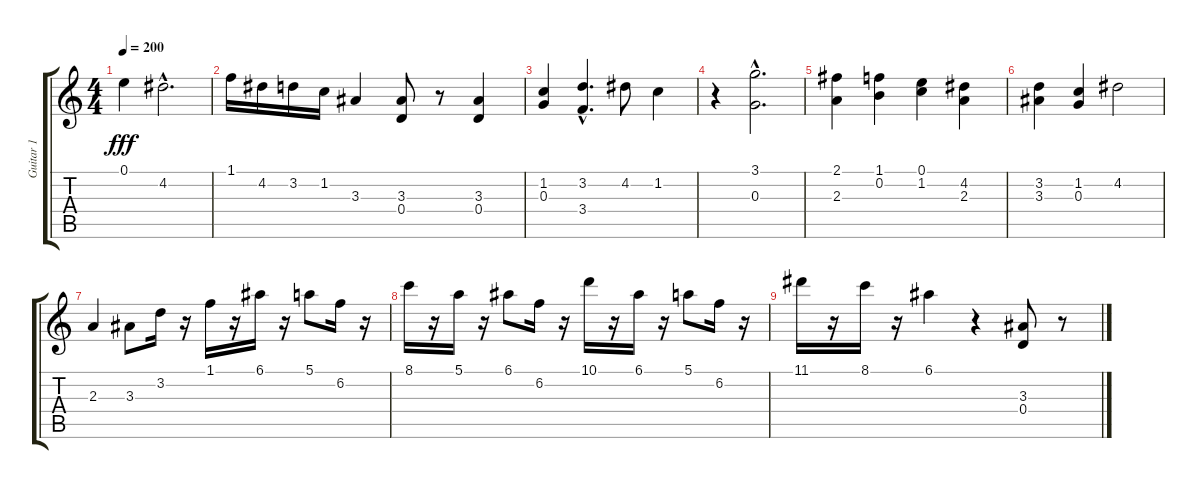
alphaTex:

\track ("Guitar 1" "Guitar 1") {instrument acousticguitarnylon}
\staff {score tabs}
\tuning (E4 B3 G3 D3 A2 E2) {hide}
\ts (4 4)
\tempo 200
\clef g2
\ks c
0.1.4{dy fff} 4.2{hac}.2{d} |
1.1.16 4.2.16 3.2.16 1.2.16 3.3.4 (3.3 0.4).8 r.8 (3.3 0.4).4 |
(1.2 0.3).4 (3.2{hac} 3.4{hac}).4{d} 4.2.8 1.2.4 |
r.4 (3.1{hac} 0.3{hac}).2{d} |
(2.1 2.3).4 (1.1 0.2).4 (0.1 1.2).4 (4.2 2.3).4 |
(3.2 3.3).4 (1.2 0.3).4 4.2.2 |
2.3.4 3.3.8 3.2.16 r.16 1.1.16 r.16 6.1.16 r.16 5.1.8 6.2.16 r.16 |
8.1.16 r.16 5.1.16 r.16 6.1.8 6.2.16 r.16 10.1.16 r.16 6.1.16 r.16 5.1.8 6.2.16 r.16 |
11.1.16 r.16 8.1.16 r.16 6.1.4 r.4 (3.3 0.4).8 r.8
